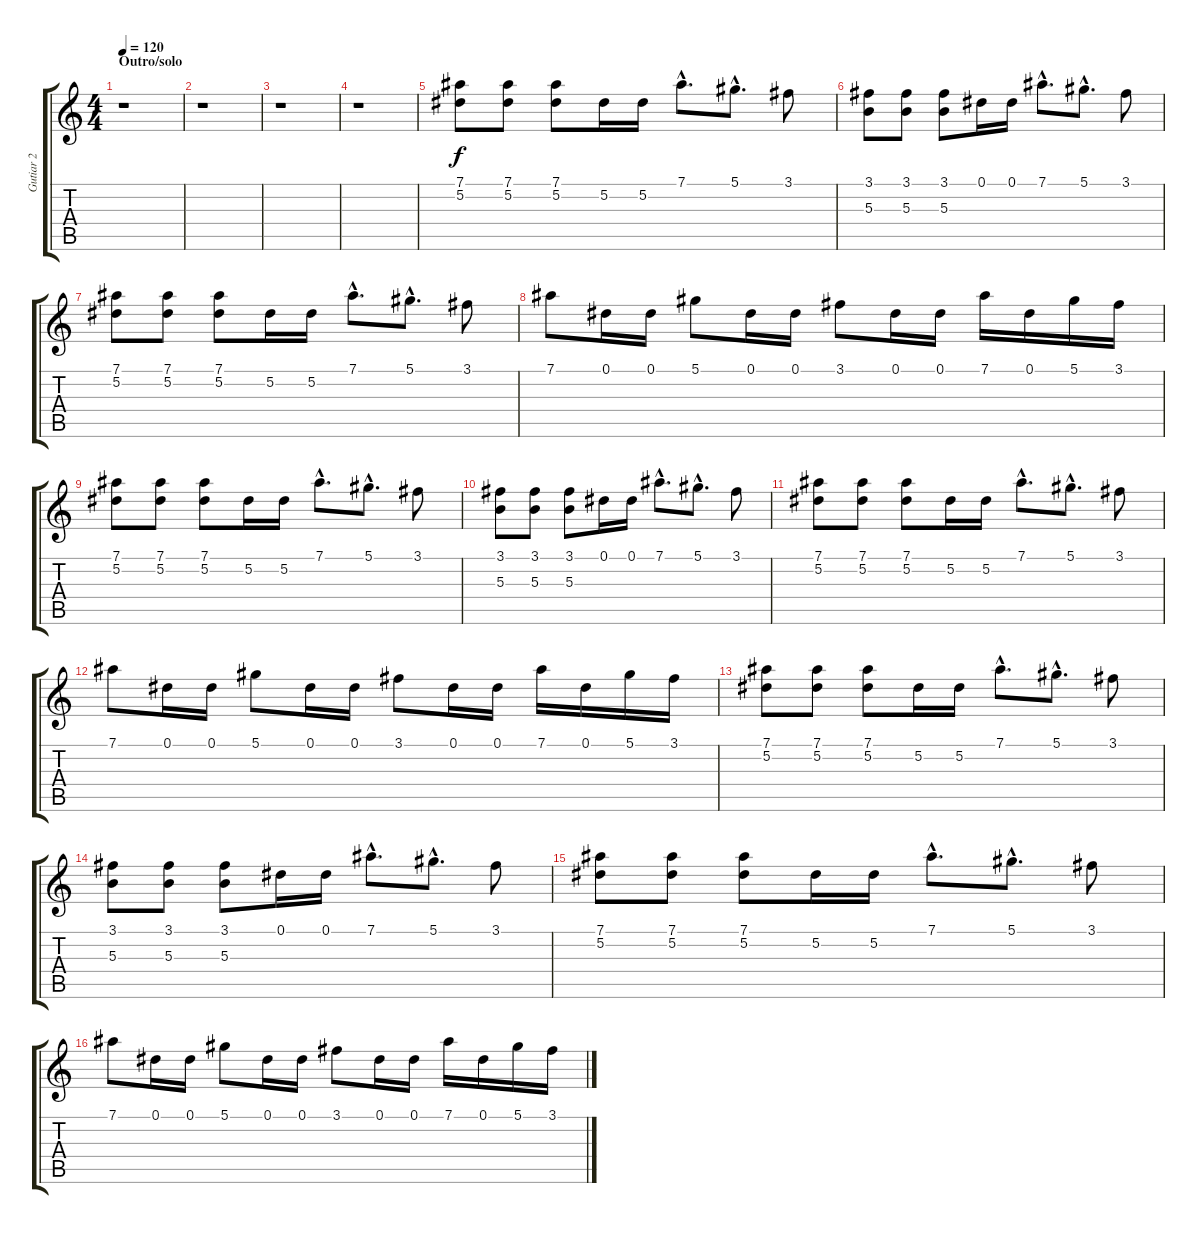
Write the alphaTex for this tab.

\track ("Gutiar 2" "Gutiar 2") {instrument overdrivenguitar}
\staff {score tabs}
\tuning (Eb4 Bb3 Gb3 Db3 Ab2 Eb2) {hide}
\ts (4 4)
\section ("" "Outro/solo")
\tempo 120
\clef g2
\ks c
r.1{dy f} |
r.1 |
r.1 |
r.1 |
(7.1 5.2).8 (7.1 5.2).8 (7.1 5.2).8 5.2.16 5.2.16 7.1{hac}.8{d} 5.1{hac}.8{d} 3.1.8 |
(3.1 5.3).8 (3.1 5.3).8 (3.1 5.3).8 0.1.16 0.1.16 7.1{hac}.8{d} 5.1{hac}.8{d} 3.1.8 |
(7.1 5.2).8 (7.1 5.2).8 (7.1 5.2).8 5.2.16 5.2.16 7.1{hac}.8{d} 5.1{hac}.8{d} 3.1.8 |
7.1.8 0.1.16 0.1.16 5.1.8 0.1.16 0.1.16 3.1.8 0.1.16 0.1.16 7.1.16 0.1.16 5.1.16 3.1.16 |
(7.1 5.2).8 (7.1 5.2).8 (7.1 5.2).8 5.2.16 5.2.16 7.1{hac}.8{d} 5.1{hac}.8{d} 3.1.8 |
(3.1 5.3).8 (3.1 5.3).8 (3.1 5.3).8 0.1.16 0.1.16 7.1{hac}.8{d} 5.1{hac}.8{d} 3.1.8 |
(7.1 5.2).8 (7.1 5.2).8 (7.1 5.2).8 5.2.16 5.2.16 7.1{hac}.8{d} 5.1{hac}.8{d} 3.1.8 |
7.1.8 0.1.16 0.1.16 5.1.8 0.1.16 0.1.16 3.1.8 0.1.16 0.1.16 7.1.16 0.1.16 5.1.16 3.1.16 |
(7.1 5.2).8 (7.1 5.2).8 (7.1 5.2).8 5.2.16 5.2.16 7.1{hac}.8{d} 5.1{hac}.8{d} 3.1.8 |
(3.1 5.3).8 (3.1 5.3).8 (3.1 5.3).8 0.1.16 0.1.16 7.1{hac}.8{d} 5.1{hac}.8{d} 3.1.8 |
(7.1 5.2).8 (7.1 5.2).8 (7.1 5.2).8 5.2.16 5.2.16 7.1{hac}.8{d} 5.1{hac}.8{d} 3.1.8 |
7.1.8 0.1.16 0.1.16 5.1.8 0.1.16 0.1.16 3.1.8 0.1.16 0.1.16 7.1.16 0.1.16 5.1.16 3.1.16
